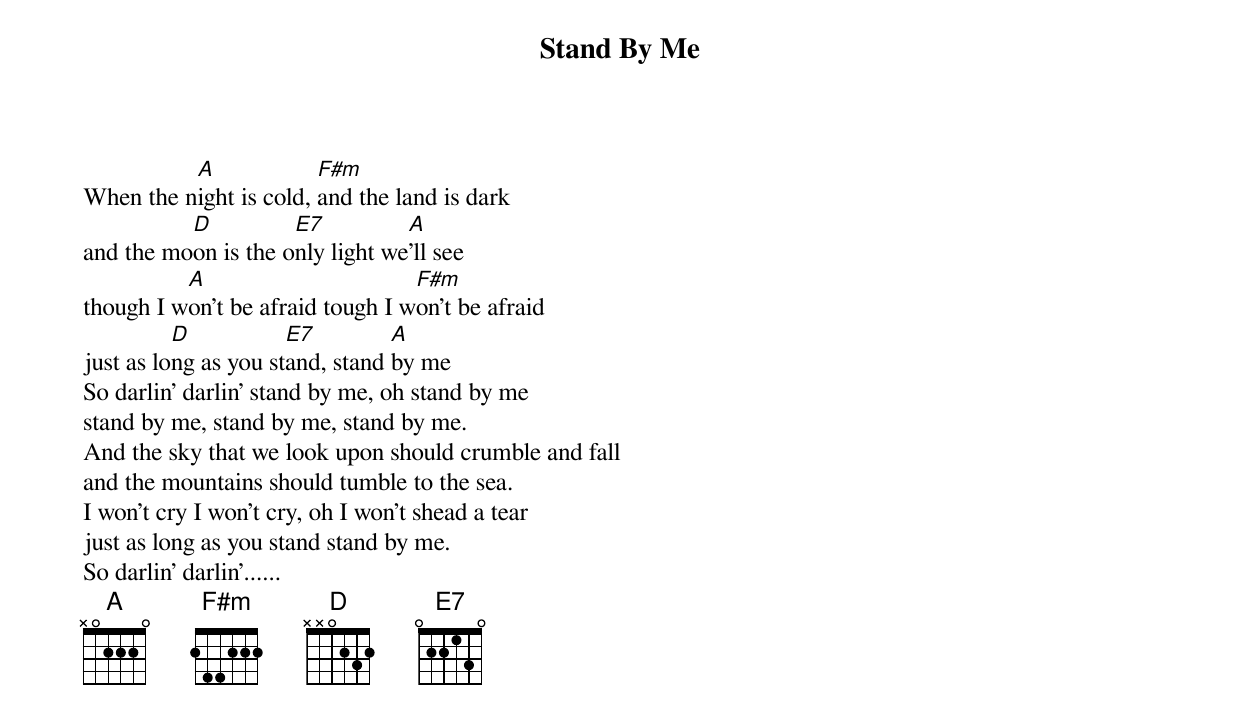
{t:Stand By Me}


When the n[A]ight is cold, [F#m]and the land is dark
and the mo[D]on is the o[E7]nly light we[A]'ll see
though I w[A]on't be afraid tough I w[F#m]on't be afraid
just as lo[D]ng as you st[E7]and, stand [A]by me
So darlin' darlin' stand by me, oh stand by me
stand by me, stand by me, stand by me.
And the sky that we look upon should crumble and fall
and the mountains should tumble to the sea.
I won't cry I won't cry, oh I won't shead a tear
just as long as you stand stand by me.
So darlin' darlin'......
